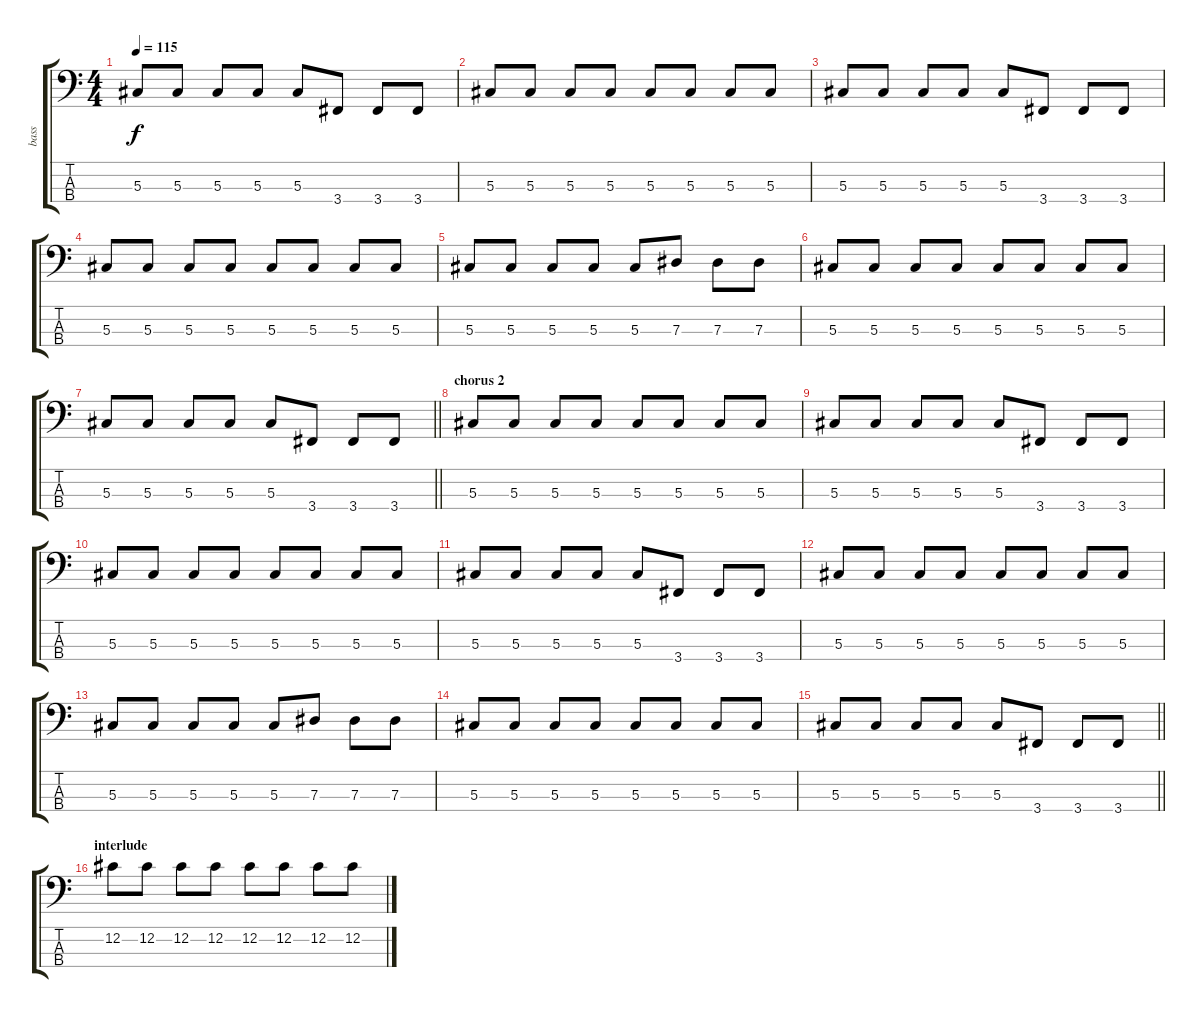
\track ("bass " "bass ") {instrument electricguitarjazz}
\staff {score tabs}
\tuning (Gb2 Db2 Ab1 Eb1) {hide}
\ts (4 4)
\tempo 115
\clef f4
\ks c
5.3.8{dy f} 5.3.8 5.3.8 5.3.8 5.3.8 3.4.8 3.4.8 3.4.8 |
5.3.8 5.3.8 5.3.8 5.3.8 5.3.8 5.3.8 5.3.8 5.3.8 |
5.3.8 5.3.8 5.3.8 5.3.8 5.3.8 3.4.8 3.4.8 3.4.8 |
5.3.8 5.3.8 5.3.8 5.3.8 5.3.8 5.3.8 5.3.8 5.3.8 |
5.3.8 5.3.8 5.3.8 5.3.8 5.3.8 7.3.8 7.3.8 7.3.8 |
5.3.8 5.3.8 5.3.8 5.3.8 5.3.8 5.3.8 5.3.8 5.3.8 |
\barLineRight lightlight
5.3.8 5.3.8 5.3.8 5.3.8 5.3.8 3.4.8 3.4.8 3.4.8 |
\section ("" "chorus 2")
5.3.8 5.3.8 5.3.8 5.3.8 5.3.8 5.3.8 5.3.8 5.3.8 |
5.3.8 5.3.8 5.3.8 5.3.8 5.3.8 3.4.8 3.4.8 3.4.8 |
5.3.8 5.3.8 5.3.8 5.3.8 5.3.8 5.3.8 5.3.8 5.3.8 |
5.3.8 5.3.8 5.3.8 5.3.8 5.3.8 3.4.8 3.4.8 3.4.8 |
5.3.8 5.3.8 5.3.8 5.3.8 5.3.8 5.3.8 5.3.8 5.3.8 |
5.3.8 5.3.8 5.3.8 5.3.8 5.3.8 7.3.8 7.3.8 7.3.8 |
5.3.8 5.3.8 5.3.8 5.3.8 5.3.8 5.3.8 5.3.8 5.3.8 |
\barLineRight lightlight
5.3.8 5.3.8 5.3.8 5.3.8 5.3.8 3.4.8 3.4.8 3.4.8 |
\section ("" "interlude")
12.2.8 12.2.8 12.2.8 12.2.8 12.2.8 12.2.8 12.2.8 12.2.8
